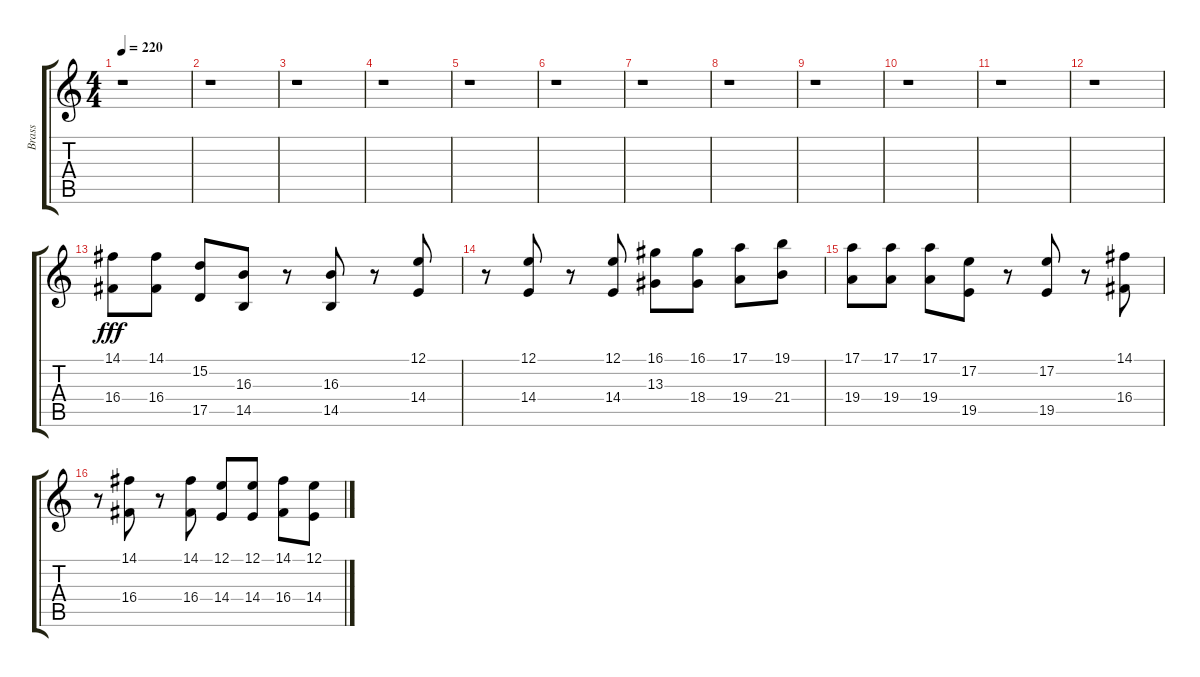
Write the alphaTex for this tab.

\track ("Brass" "Brass") {instrument brasssection}
\staff {score tabs}
\tuning (E4 B3 G3 D3 A2 E2) {hide}
\ts (4 4)
\tempo 220
\clef g2
\ks c
r.1{dy fff instrument brasssection} |
r.1 |
r.1 |
r.1 |
r.1 |
r.1 |
r.1 |
r.1 |
r.1 |
r.1 |
r.1 |
r.1 |
(14.1 16.4).8 (14.1 16.4).8 (15.2 17.5).8 (16.3 14.5).8 r.8 (16.3 14.5).8 r.8 (12.1 14.4).8 |
r.8 (12.1 14.4).8 r.8 (12.1 14.4).8 (16.1 13.3).8 (16.1 18.4).8 (17.1 19.4).8 (19.1 21.4).8 |
(17.1 19.4).8 (17.1 19.4).8 (17.1 19.4).8 (17.2 19.5).8 r.8 (17.2 19.5).8 r.8 (14.1 16.4).8 |
r.8 (14.1 16.4).8 r.8 (14.1 16.4).8 (12.1 14.4).8 (12.1 14.4).8 (14.1 16.4).8 (12.1 14.4).8
